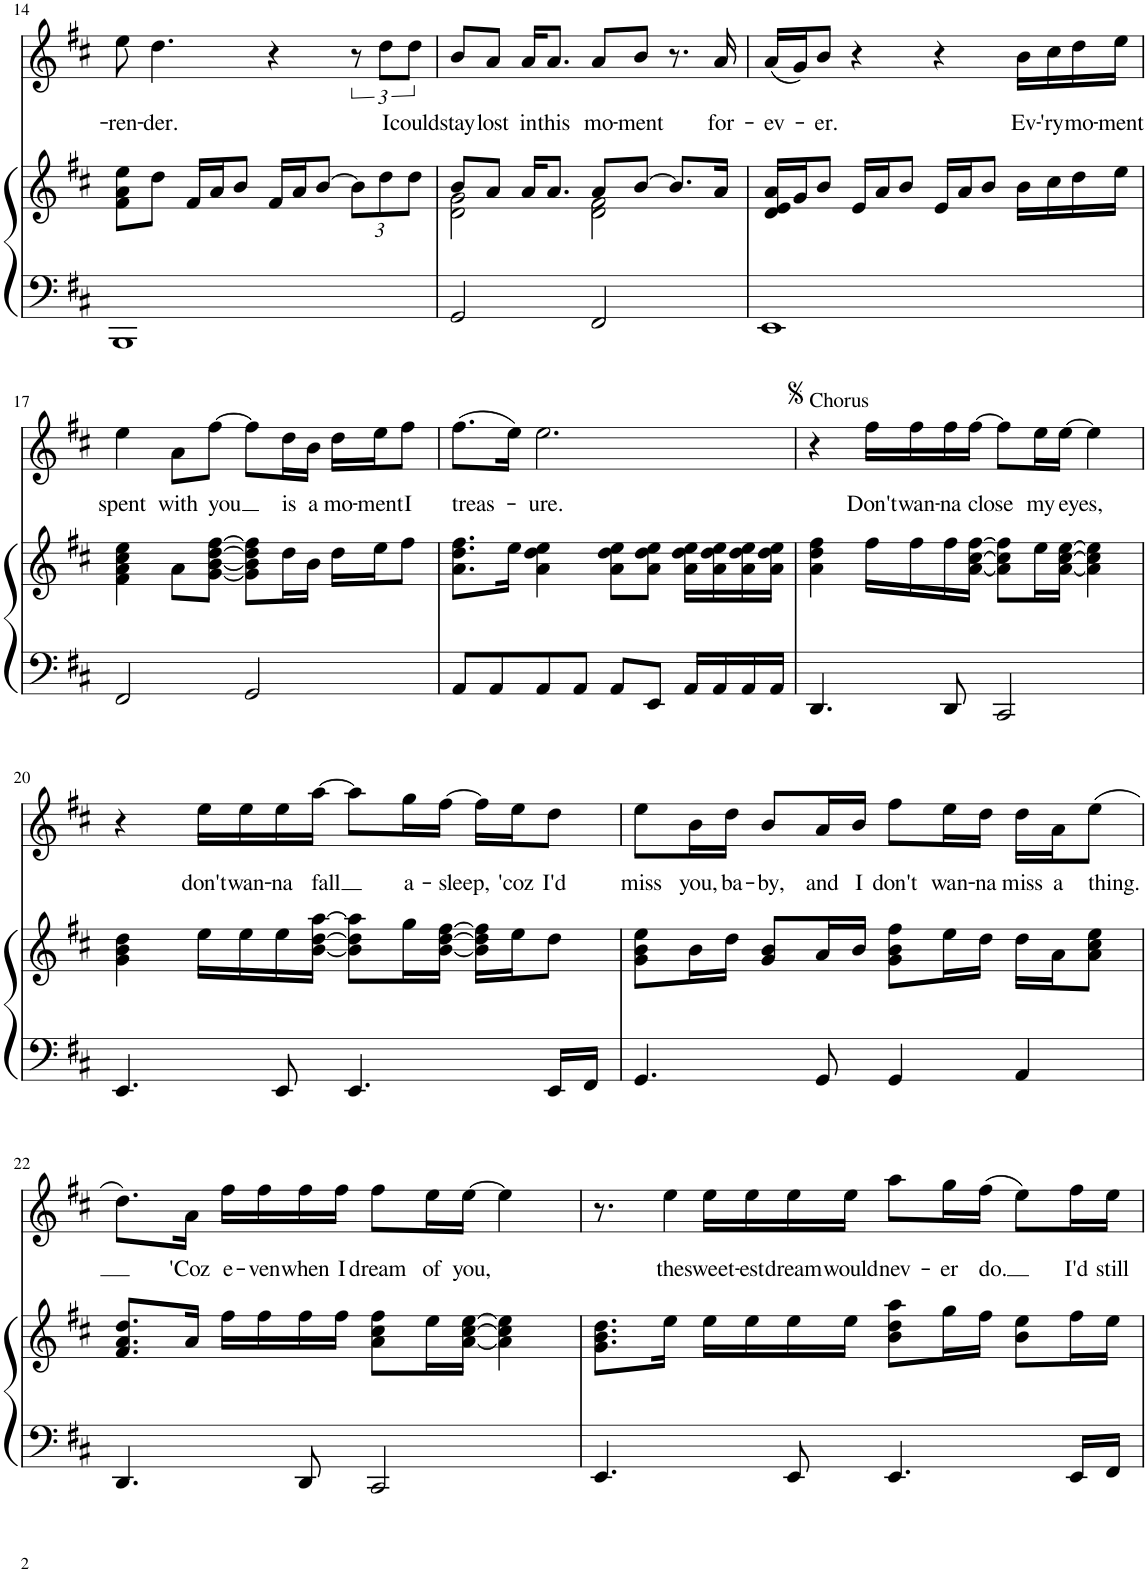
**kern	**kern	**kern	**text
*part2	*part2	*part1	*part1
*staff3	*staff2	*staff1	*staff1
*I"Piano	*	*I"Voice	*
*I'Pno	*	*	*
!!LO:PB:g=z
*clefF4	*clefG2	*clefG2	*
*k[f#c#]	*k[f#c#]	*k[f#c#]	*
*M4/4	*M4/4	*M4/4	*
=14	=14	=14	=14
!	!	!	!LO:LY:b
1BBB	8f#\ 8a\ 8ee\L	8ee\	-ren-
!	!	!	!LO:LY:b
.	8dd\J	4.dd\	-der.
.	16f#/LL	.	.
.	16a/J	.	.
.	8b/J	.	.
.	16f#/LL	4r	.
.	16a/J	.	.
.	[8b/J	.	.
*	*Xbrackettup	*	*
.	12b\L]	12r	.
!	!	!	!LO:LY:b
.	12dd\	12dd\L	I
!	!	!	!LO:LY:b
.	12dd\J	12dd\J	could
=15	=15	=15	=15
*	*^	*	*
!	!	!	!	!LO:LY:b
2GG/	8b/L	2d\ 2g\	8b/L	stay
!	!	!	!	!LO:LY:b
.	8a/J	.	8a/J	lost
!	!	!	!	!LO:LY:b
.	16a/KL	.	16a/KL	in
!	!	!	!	!LO:LY:b
.	8.a/J	.	8.a/J	this
!	!	!	!	!LO:LY:b
2FF#/	8a/L	2d\ 2f#\	8a/L	mo-
!	!	!	!	!LO:LY:b
.	[8b/J	.	8b/J	-ment
.	8.b/L]	.	8.r	.
!	!	!	!	!LO:LY:b
.	16a/Jk	.	16a/	for-
*	*v	*v	*	*
=16	=16	=16	=16
!	!	!	!LO:LY:b
1EE	16d/ 16e/ 16a/LL	(16a/LL	-ev-
.	16g/J	16g/J)	.
!	!	!	!LO:LY:b
.	8b/J	8b/J	-er.
.	16e/LL	4r	.
.	16a/J	.	.
.	8b/J	.	.
.	16e/LL	4r	.
.	16a/J	.	.
.	8b/J	.	.
!	!	!	!LO:LY:b
.	16b\LL	16b\LL	Ev-
!	!	!	!LO:LY:b
.	16cc#\	16cc#\	-'ry
!	!	!	!LO:LY:b
.	16dd\	16dd\	mo-
!	!	!	!LO:LY:b
.	16ee\JJ	16ee\JJ	-ment
!!LO:LB:g=z
=17	=17	=17	=17
!	!	!	!LO:LY:b
2FF#/	4f#\ 4a\ 4cc#\ 4ee\	4ee\	spent
!	!	!	!LO:LY:b
.	8a\L	8a\L	with
!	!	!	!LO:LY:b
.	[8g\ [8b\ [8dd\ [8ff#\J	[8ff#\J	you
2GG/	8g\] 8b\] 8dd\] 8ff#\]L	8ff#\L]	.
!	!	!	!LO:LY:b
.	16dd\L	16dd\L	is
!	!	!	!LO:LY:b
.	16b\JJ	16b\JJ	a
!	!	!	!LO:LY:b
.	16dd\LL	16dd\LL	mo-
!	!	!	!LO:LY:b
.	16ee\J	16ee\J	-ment
!	!	!	!LO:LY:b
.	8ff#\J	8ff#\J	I
=18	=18	=18	=18
!	!	!	!LO:LY:b
8AA/L	8.a\ 8.dd\ 8.ff#\L	(8.ff#\L	treas-
8AA/	.	.	.
.	16ee\Jk	16ee\Jk)	.
!	!	!	!LO:LY:b
8AA/	4a\ 4dd\ 4ee\	2.ee\	-ure.
8AA/J	.	.	.
8AA/L	8a\ 8dd\ 8ee\L	.	.
8EE/J	8a\ 8dd\ 8ee\J	.	.
16AA/LL	16a\ 16dd\ 16ee\LL	.	.
16AA/	16a\ 16dd\ 16ee\	.	.
16AA/	16a\ 16dd\ 16ee\	.	.
16AA/JJ	16a\ 16dd\ 16ee\JJ	.	.
=19	=19	=19	=19
!	!	!LO:TX:a:t=Chorus	!
4.DD/	4a\ 4dd\ 4ff#\	4r	.
!	!	!	!LO:LY:b
.	16ff#\LL	16ff#\LL	Don't
!	!	!	!LO:LY:b
.	16ff#\	16ff#\	wan-
!	!	!	!LO:LY:b
8DD/	16ff#\	16ff#\	-na
!	!	!	!LO:LY:b
.	[16a\ [16cc#\ [16ff#\JJ	[16ff#\JJ	close
2CC#/	8a\] 8cc#\] 8ff#\]L	8ff#\L]	.
!	!	!	!LO:LY:b
.	16ee\L	16ee\L	my
!	!	!	!LO:LY:b
.	[16a\ [16cc#\ [16ee\JJ	[16ee\JJ	eyes,
.	4a\] 4cc#\] 4ee\]	4ee\]	.
!!LO:LB:g=z
=20	=20	=20	=20
4.EE/	4g\ 4b\ 4dd\	4r	.
!	!	!	!LO:LY:b
.	16ee\LL	16ee\LL	don't
!	!	!	!LO:LY:b
.	16ee\	16ee\	wan-
!	!	!	!LO:LY:b
8EE/	16ee\	16ee\	-na
!	!	!	!LO:LY:b
.	[16b\ [16dd\ [16aa\JJ	[16aa\JJ	fall
4.EE/	8b\] 8dd\] 8aa\]L	8aa\L]	.
!	!	!	!LO:LY:b
.	16gg\L	16gg\L	a-
!	!	!	!LO:LY:b
.	[16b\ [16dd\ [16ff#\JJ	[16ff#\JJ	-sleep,
.	16b\] 16dd\] 16ff#\]LL	16ff#\LL]	.
!	!	!	!LO:LY:b
.	16ee\J	16ee\J	'coz
!	!	!	!LO:LY:b
16EE/LL	8dd\J	8dd\J	I'd
16FF#/JJ	.	.	.
=21	=21	=21	=21
!	!	!	!LO:LY:b
4.GG/	8g\ 8b\ 8ee\L	8ee\L	miss
!	!	!	!LO:LY:b
.	16b\L	16b\L	you,
!	!	!	!LO:LY:b
.	16dd\JJ	16dd\JJ	ba-
!	!	!	!LO:LY:b
.	8g/ 8b/L	8b/L	-by,
!	!	!	!LO:LY:b
8GG/	16a/L	16a/L	and
!	!	!	!LO:LY:b
.	16b/JJ	16b/JJ	I
!	!	!	!LO:LY:b
4GG/	8g\ 8b\ 8ff#\L	8ff#\L	don't
!	!	!	!LO:LY:b
.	16ee\L	16ee\L	wan-
!	!	!	!LO:LY:b
.	16dd\JJ	16dd\JJ	-na
!	!	!	!LO:LY:b
4AA/	16dd\LL	16dd\LL	miss
!	!	!	!LO:LY:b
.	16a\J	16a\J	a
!	!	!	!LO:LY:b
.	8a\ 8cc#\ 8ee\J	(8ee\J	thing.
!!LO:LB:g=z
=22	=22	=22	=22
4.DD/	8.f#/ 8.a/ 8.dd/L	8.dd\L)	.
!	!	!	!LO:LY:b
.	16a/Jk	16a\Jk	'Coz
!	!	!	!LO:LY:b
.	16ff#\LL	16ff#\LL	e-
!	!	!	!LO:LY:b
.	16ff#\	16ff#\	-ven
!	!	!	!LO:LY:b
8DD/	16ff#\	16ff#\	when
!	!	!	!LO:LY:b
.	16ff#\JJ	16ff#\JJ	I
!	!	!	!LO:LY:b
2CC#/	8a\ 8cc#\ 8ff#\L	8ff#\L	dream
!	!	!	!LO:LY:b
.	16ee\L	16ee\L	of
!	!	!	!LO:LY:b
.	[16a\ [16cc#\ [16ee\JJ	[16ee\JJ	you,
.	4a\] 4cc#\] 4ee\]	4ee\]	.
=23	=23	=23	=23
*	*	*^	*
4.EE/	8.g\ 8.b\ 8.dd\L	8.r	8.ryy	.
!	!	!	!	!LO:LY:b
.	16ee\Jk	16ryy	4ee\	the
!	!	!	!	!LO:LY:b
.	16ee\LL	16ee\LL	.	sweet-
!	!	!	!	!LO:LY:b
.	16ee\	16ee\	.	-est
!	!	!	!	!LO:LY:b
8EE/	16ee\	16ee\	.	dream
!	!	!	!	!LO:LY:b
.	16ee\JJ	16ee\JJ	2ryy	would
!	!	!	!	!LO:LY:b
4.EE/	8b\ 8dd\ 8aa\L	8aa\L	.	nev-
!	!	!	!	!LO:LY:b
.	16gg\L	16gg\L	.	-er
!	!	!	!	!LO:LY:b
.	16ff#\JJ	(16ff#\JJ	.	do.
.	8b\ 8ee\L	8ee\L)	.	.
!	!	!	!	!LO:LY:b
16EE/LL	16ff#\L	16ff#\L	.	I'd
!	!	!	!	!LO:LY:b
16FF#/JJ	16ee\JJ	16ee\JJ	16ryy	still
*	*	*v	*v	*
=	=	=	=
*-	*-	*-	*-
